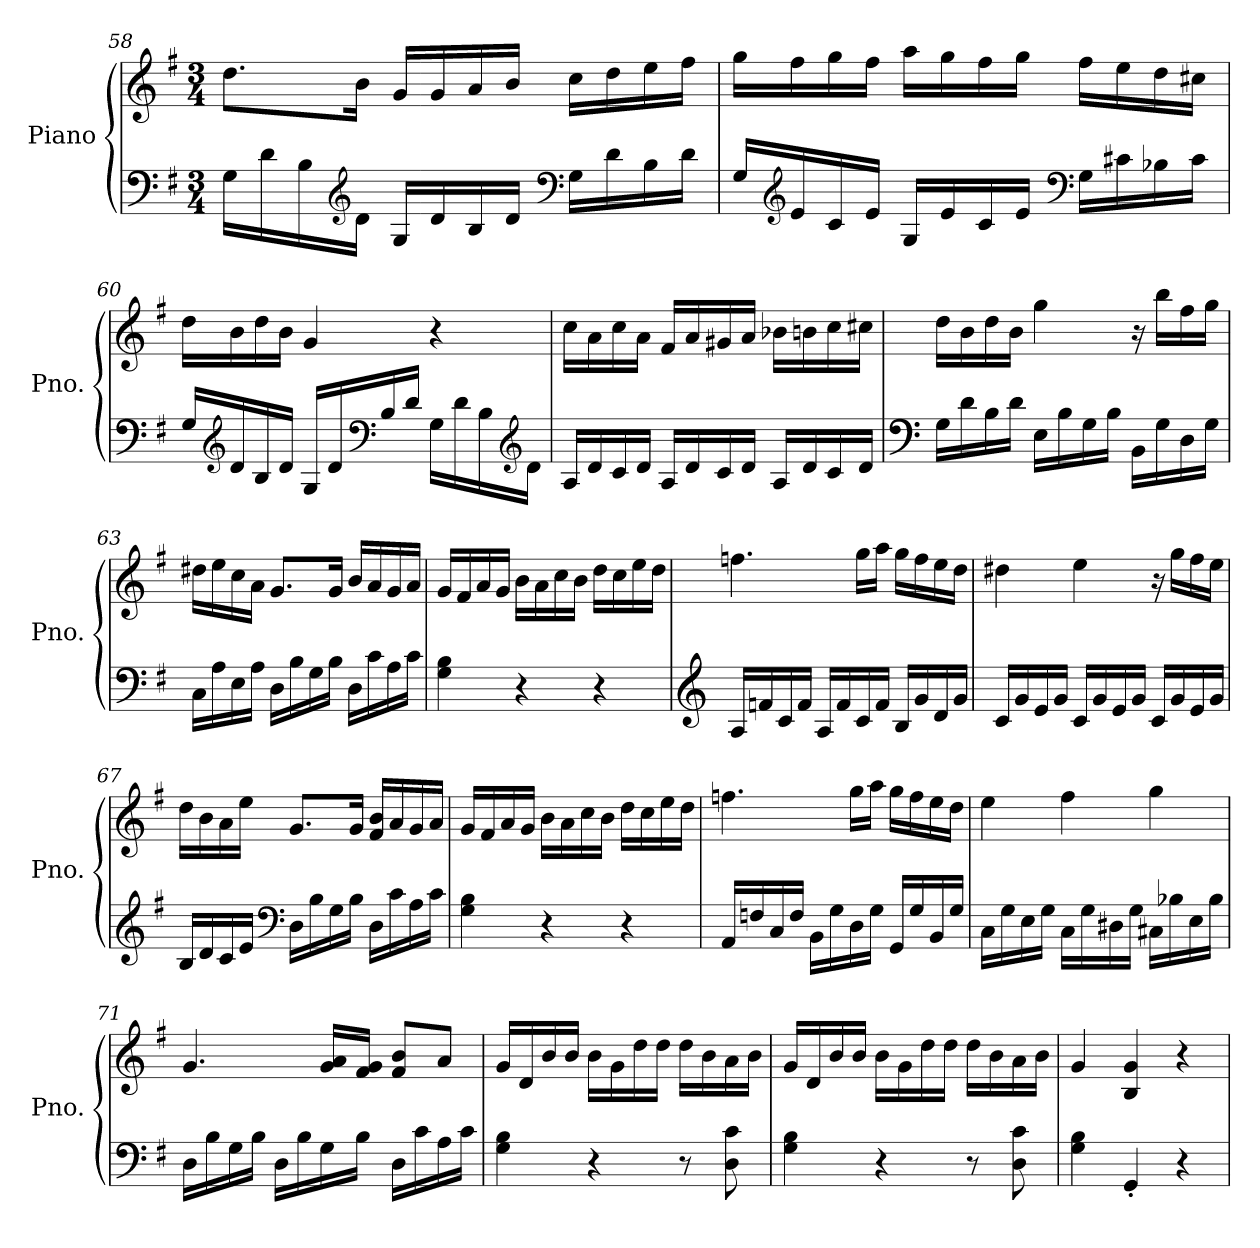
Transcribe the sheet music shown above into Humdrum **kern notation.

**kern	**kern
*part2	*part1
*staff2	*staff1
*I"Piano	*I"Piano
*I'Pno.	*I'Pno.
*clefF4	*clefG2
*k[f#]	*k[f#]
*M3/4	*M3/4
=58	=58
16G\LL	8.dd\L
16d\	.
16B\	.
*clefG2	*
16d\JJ	16b\Jk
16G/LL	16g/LL
16d/	16g/
16B/	16a/
16d/JJ	16b/JJ
*clefF4	*
16G\LL	16cc\LL
16d\	16dd\
16B\	16ee\
16d\JJ	16ff#\JJ
!!LO:LB:g=z
=59	=59
16G/LL	16gg\LL
*clefG2	*
16e/	16ff#\
16c/	16gg\
16e/JJ	16ff#\JJ
16G/LL	16aa\LL
16e/	16gg\
16c/	16ff#\
16e/JJ	16gg\JJ
*clefF4	*
16G\LL	16ff#\LL
16c#X\	16ee\
16B-X\	16dd\
16c#\JJ	16cc#X\JJ
=60	=60
16G/LL	16dd\LL
*clefG2	*
16d/	16b\
16B/	16dd\
16d/JJ	16b\JJ
16G/LL	4g/
16d/	.
*clefF4	*
16B/	.
16d/JJ	.
16G\LL	4r
16d\	.
16B\	.
*clefG2	*
16d\JJ	.
!!LO:PB:g=z
=61	=61
16A/LL	16cc\LL
16d/	16a\
16c/	16cc\
16d/JJ	16a\JJ
16A/LL	16f#/LL
16d/	16a/
16c/	16g#X/
16d/JJ	16a/JJ
16A/LL	16b-X\LL
16d/	16bn\
16c/	16cc\
16d/JJ	16cc#X\JJ
=62	=62
*clefF4	*
16G\LL	16dd\LL
16d\	16b\
16B\	16dd\
16d\JJ	16b\JJ
16E\LL	4gg\
16B\	.
16G\	.
16B\JJ	.
16BB\LL	16r
16G\	16bb\LL
16D\	16ff#\
16G\JJ	16gg\JJ
=63	=63
16C\LL	16dd#X\LL
16A\	16ee\
16E\	16cc\
16A\JJ	16a\JJ
16D\LL	8.g/L
16B\	.
16G\	.
16B\JJ	16g/Jk
16D\LL	16b/LL
16c\	16a/
16A\	16g/
16c\JJ	16a/JJ
!!LO:LB:g=z
=64	=64
4G\ 4B\	16g/LL
.	16f#/
.	16a/
.	16g/JJ
4r	16b\LL
.	16a\
.	16cc\
.	16b\JJ
4r	16dd\LL
.	16cc\
.	16ee\
.	16dd\JJ
=65	=65
*clefG2	*
16A/LL	4.ffn\
16fn/	.
16c/	.
16f/JJ	.
16A/LL	.
16f/	.
16c/	16gg\LL
16f/JJ	16aa\JJ
16B/LL	16gg\LL
16g/	16ff\
16d/	16ee\
16g/JJ	16dd\JJ
=66	=66
16c/LL	4dd#X\
16g/	.
16e/	.
16g/JJ	.
16c/LL	4ee\
16g/	.
16e/	.
16g/JJ	.
16c/LL	16r
16g/	16gg\LL
16e/	16ff#\
16g/JJ	16ee\JJ
!!LO:LB:g=z
=67	=67
16B/LL	16dd\LL
16d/	16b\
16c/	16a\
16e/JJ	16ee\JJ
*clefF4	*
16D\LL	8.g/L
16B\	.
16G\	.
16B\JJ	16g/Jk
16D\LL	16f#/ 16b/LL
16c\	16a/
16A\	16g/
16c\JJ	16a/JJ
=68	=68
4G\ 4B\	16g/LL
.	16f#/
.	16a/
.	16g/JJ
4r	16b\LL
.	16a\
.	16cc\
.	16b\JJ
4r	16dd\LL
.	16cc\
.	16ee\
.	16dd\JJ
=69	=69
16AA/LL	4.ffn\
16Fn/	.
16C/	.
16F/JJ	.
16BB\LL	.
16G\	.
16D\	16gg\LL
16G\JJ	16aa\JJ
16GG/LL	16gg\LL
16G/	16ff\
16BB/	16ee\
16G/JJ	16dd\JJ
!!LO:LB:g=z
=70	=70
16C\LL	4ee\
16G\	.
16E\	.
16G\JJ	.
16C\LL	4ff#\
16G\	.
16D#X\	.
16G\JJ	.
16C#X\LL	4gg\
16B-X\	.
16E\	.
16B-\JJ	.
=71	=71
16D\LL	4.g/
16B\	.
16G\	.
16B\JJ	.
16D\LL	.
16B\	.
16G\	16g/ 16a/LL
16B\JJ	16f#/ 16g/JJ
16D\LL	8f#/ 8b/L
16c\	.
16A\	8a/J
16c\JJ	.
=72	=72
4G\ 4B\	16g/LL
.	16d/
.	16b/
.	16b/JJ
4r	16b\LL
.	16g\
.	16dd\
.	16dd\JJ
8r	16dd\LL
.	16b\
8D\ 8c\	16a\
.	16b\JJ
!!LO:LB:g=z
=73	=73
4G\ 4B\	16g/LL
.	16d/
.	16b/
.	16b/JJ
4r	16b\LL
.	16g\
.	16dd\
.	16dd\JJ
8r	16dd\LL
.	16b\
8D\ 8c\	16a\
.	16b\JJ
=74	=74
4G\ 4B\	4g/
4GG'/	4B/ 4g/
4r	4r
=	=
*-	*-
